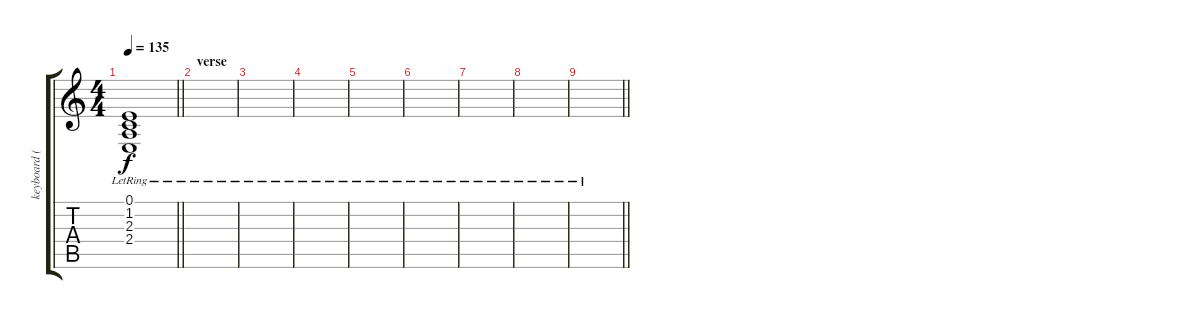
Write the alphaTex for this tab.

\track ("keyboard (andhika)" "keyboard (") {instrument synthstrings1}
\staff {score tabs}
\tuning (E4 B3 G3 D3 A2 E2) {hide}
\ts (4 4)
\tempo 135
\clef g2
\barLineRight lightlight
\ks c
(0.1{lr} 1.2 2.3 2.4).1{dy f} |
\section ("" "verse")
|
|
|
|
|
|
|
\barLineRight lightlight
